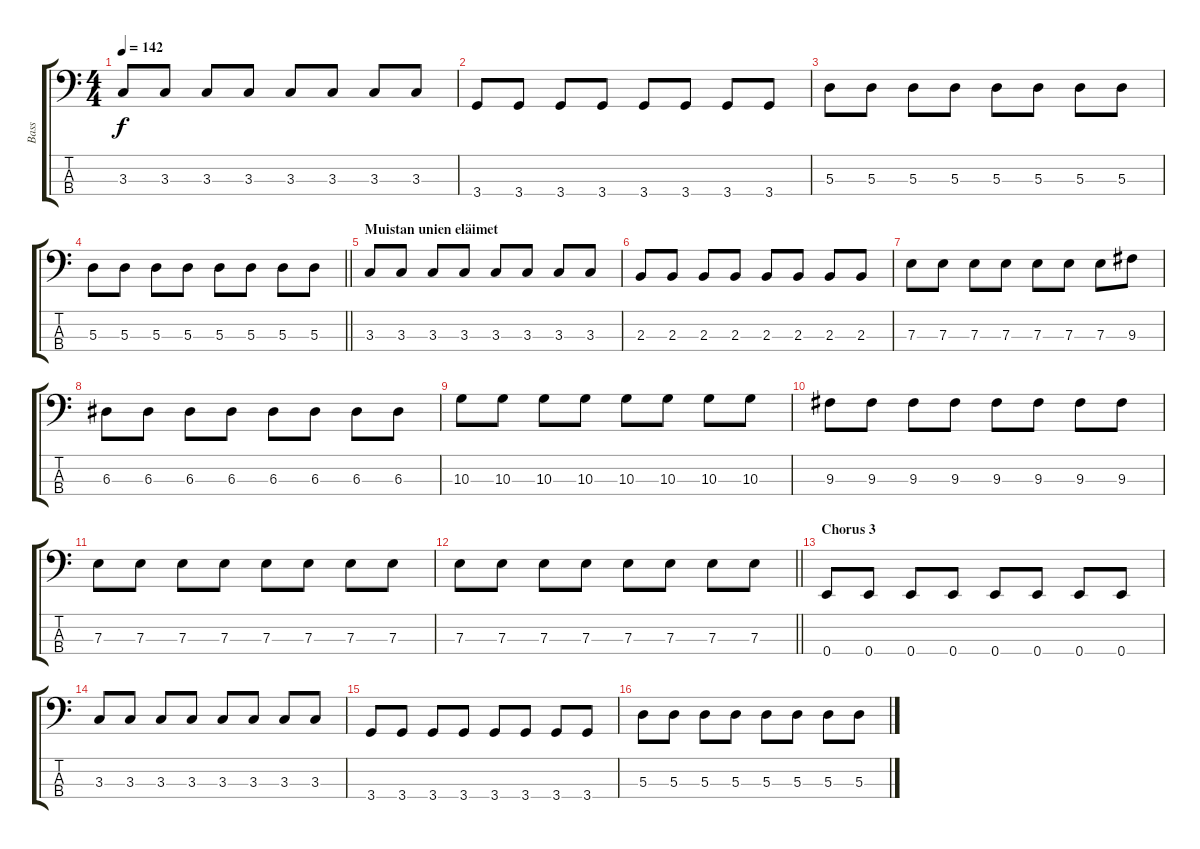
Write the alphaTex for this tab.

\track ("Bass" "Bass") {instrument electricbassfinger}
\staff {score tabs}
\tuning (G2 D2 A1 E1) {hide}
\ts (4 4)
\tempo 142
\clef f4
\ks c
3.3.8{dy f} 3.3.8 3.3.8 3.3.8 3.3.8 3.3.8 3.3.8 3.3.8 |
3.4.8 3.4.8 3.4.8 3.4.8 3.4.8 3.4.8 3.4.8 3.4.8 |
5.3.8 5.3.8 5.3.8 5.3.8 5.3.8 5.3.8 5.3.8 5.3.8 |
\barLineRight lightlight
5.3.8 5.3.8 5.3.8 5.3.8 5.3.8 5.3.8 5.3.8 5.3.8 |
\section ("" "Muistan unien eläimet")
3.3.8 3.3.8 3.3.8 3.3.8 3.3.8 3.3.8 3.3.8 3.3.8 |
2.3.8 2.3.8 2.3.8 2.3.8 2.3.8 2.3.8 2.3.8 2.3.8 |
7.3.8 7.3.8 7.3.8 7.3.8 7.3.8 7.3.8 7.3.8 9.3.8 |
6.3.8 6.3.8 6.3.8 6.3.8 6.3.8 6.3.8 6.3.8 6.3.8 |
10.3.8 10.3.8 10.3.8 10.3.8 10.3.8 10.3.8 10.3.8 10.3.8 |
9.3.8 9.3.8 9.3.8 9.3.8 9.3.8 9.3.8 9.3.8 9.3.8 |
7.3.8 7.3.8 7.3.8 7.3.8 7.3.8 7.3.8 7.3.8 7.3.8 |
\barLineRight lightlight
7.3.8 7.3.8 7.3.8 7.3.8 7.3.8 7.3.8 7.3.8 7.3.8 |
\section ("" "Chorus 3")
0.4.8 0.4.8 0.4.8 0.4.8 0.4.8 0.4.8 0.4.8 0.4.8 |
3.3.8 3.3.8 3.3.8 3.3.8 3.3.8 3.3.8 3.3.8 3.3.8 |
3.4.8 3.4.8 3.4.8 3.4.8 3.4.8 3.4.8 3.4.8 3.4.8 |
5.3.8 5.3.8 5.3.8 5.3.8 5.3.8 5.3.8 5.3.8 5.3.8
